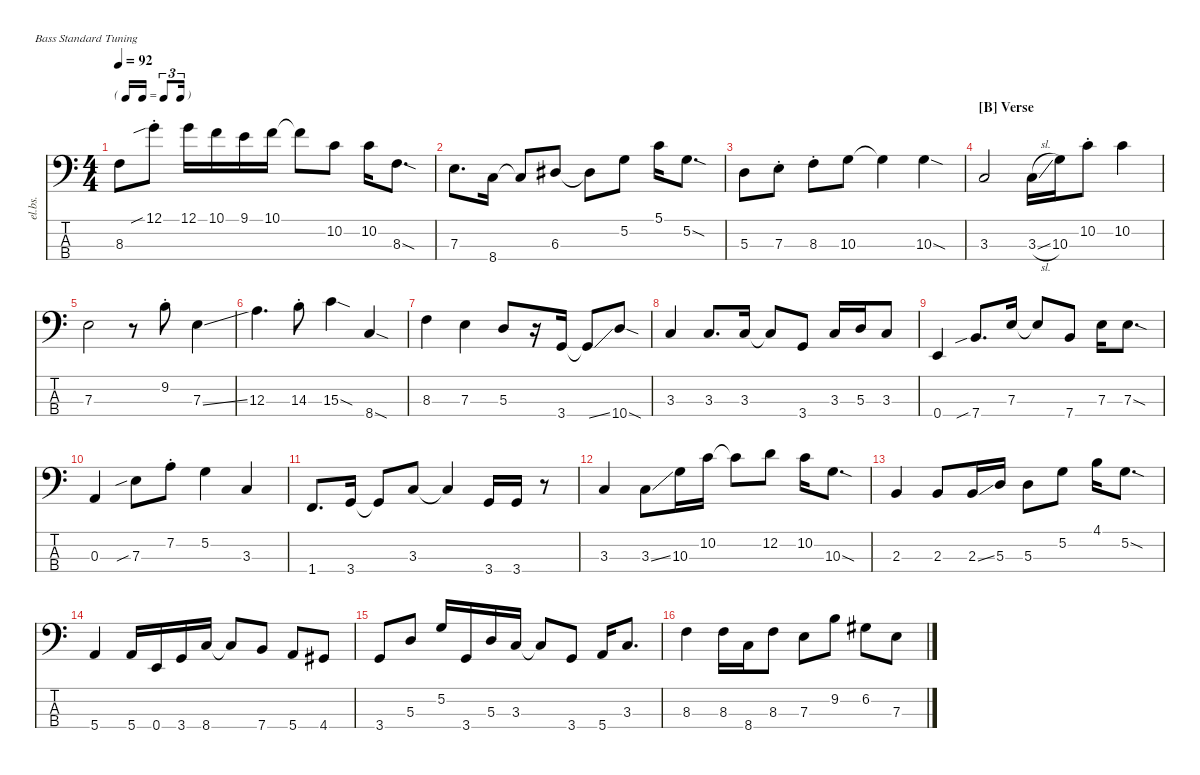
\defaultSystemsLayout 4
\hideDynamics
\bracketExtendMode nobrackets
\track ("Electric Bass" "el.bs.") {mute instrument electricbassfinger}
\staff {score tabs}
\tuning (G2 D2 A1 E1)
\ts (4 4)
\tf triplet16th
\tempo 92
\clef f4
\ks c
8.3.8{dy mf beam Down} 12.1{sib st}.8{beam Down} 12.1.16{beam Down} 10.1.16{beam Down} 9.1.16{beam Down} 10.1.16{beam Down} 10.1{t}.8{beam Down} 10.2.8{beam Down} 10.2.16{beam Down} 8.3{sod}.8{d beam Down} |
7.3.8{d beam Down} 8.4.16{beam Down} 8.4{t}.8{beam Up} 6.3{acc #}.8{beam Up} 6.3{t acc #}.8{beam Down} 5.2.8{beam Down} 5.1.16{beam Down} 5.2{sod}.8{d beam Down} |
5.3.8{beam Down} 7.3{st}.8{beam Down} 8.3{st}.8{beam Down} 10.3.8{beam Down} 10.3{t}.4{beam Down} 10.3{sod}.4{beam Down} |
\section ("B" "Verse")
3.3.2{beam Up} 3.3{sl}.16{beam Down} 10.3.16{beam Down} 10.2{st}.8{beam Down} 10.2.4{beam Down} |
7.3.2{beam Down} r.8{beam Down} 9.2{st}.8{beam Down} 7.3{ss}.4{beam Down} |
12.3.4{d beam Down} 14.3{st}.8{beam Down} 15.3{sod}.4{beam Down} 8.4{sod}.4{beam Up} |
8.3.4{beam Down} 7.3.4{beam Down} 5.3.8{beam Up} r.16{beam Up} 3.4.16{beam Up} 3.4{ss t}.8{beam Up} 10.4{sod}.8{beam Up} |
3.3.4{beam Up} 3.3.8{d beam Up} 3.3.16{beam Up} 3.3{t}.8{beam Up} 3.4.8{beam Up} 3.3.16{beam Up} 5.3.16{beam Up} 3.3.8{beam Up} |
0.4.4{beam Up} 7.4{sib}.8{d beam Up} 7.3.16{beam Up} 7.3{t}.8{beam Up} 7.4.8{beam Up} 7.3.16{beam Down} 7.3{sod}.8{d beam Down} |
0.3.4{beam Up} 7.3{sib}.8{beam Down} 7.2{st}.8{beam Down} 5.2.4{beam Down} 3.3.4{beam Up} |
1.4.8{d beam Up} 3.4.16{beam Up} 3.4{t}.8{beam Up} 3.3.8{beam Up} 3.3{t}.4{beam Up} 3.4.16{beam Up} 3.4.16{beam Up} r.8{beam Down} |
3.3.4{beam Up} 3.3{ss}.8{beam Down} 10.3.16{beam Down} 10.2.16{beam Down} 10.2{t}.8{beam Down} 12.2.8{beam Down} 10.2.16{beam Down} 10.3{sod}.8{d beam Down} |
2.3.4{beam Up} 2.3.8{beam Up} 2.3{ss}.16{beam Up} 5.3.16{beam Up} 5.3.8{beam Down} 5.2.8{beam Down} 4.1.16{beam Down} 5.2{sod}.8{d beam Down} |
5.4.4{beam Up} 5.4.16{beam Up} 0.4.16{beam Up} 3.4.16{beam Up} 8.4.16{beam Up} 8.4{t}.8{beam Up} 7.4.8{beam Up} 5.4.8{beam Up} 4.4{acc #}.8{beam Up} |
3.4.8{beam Up} 5.3.8{beam Up} 5.2.16{beam Up} 3.4.16{beam Up} 5.3.16{beam Up} 3.3.16{beam Up} 3.3{t}.8{beam Up} 3.4.8{beam Up} 5.4.16{beam Up} 3.3.8{d beam Up} |
8.3.4{beam Down} 8.3.16{beam Down} 8.4.16{beam Down} 8.3.8{beam Down} 7.3.8{beam Down} 9.2.8{beam Down} 6.2{acc #}.8{beam Down} 7.3.8{beam Down}
